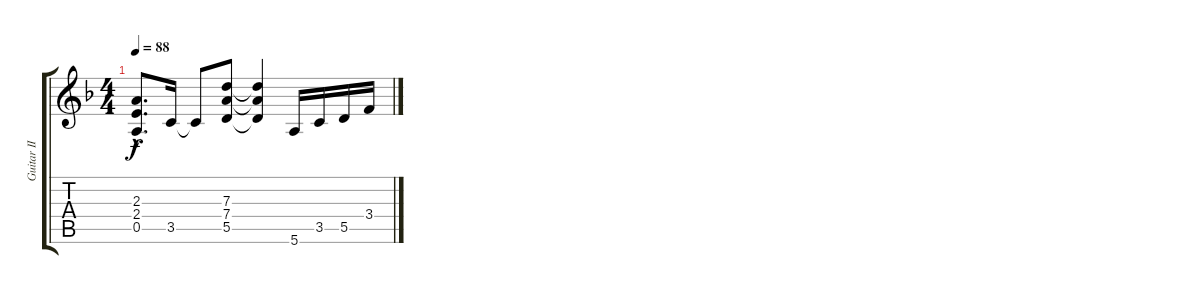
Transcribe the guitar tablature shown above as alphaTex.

\track ("Guitar II" "Guitar II") {instrument electricguitarjazz}
\staff {score tabs}
\tuning (E4 B3 G3 D3 A2 E2) {hide}
\ts (4 4)
\tempo 88
\clef g2
\ks dminor
(2.3{hac} 2.4{hac} 0.5{hac}).8{d dy f} 3.5.16 3.5{t}.8 (7.3 7.4 5.5).8 (7.3{t} 7.4{t} 5.5{t}).4 5.6.16 3.5.16 5.5.16 3.4.16
